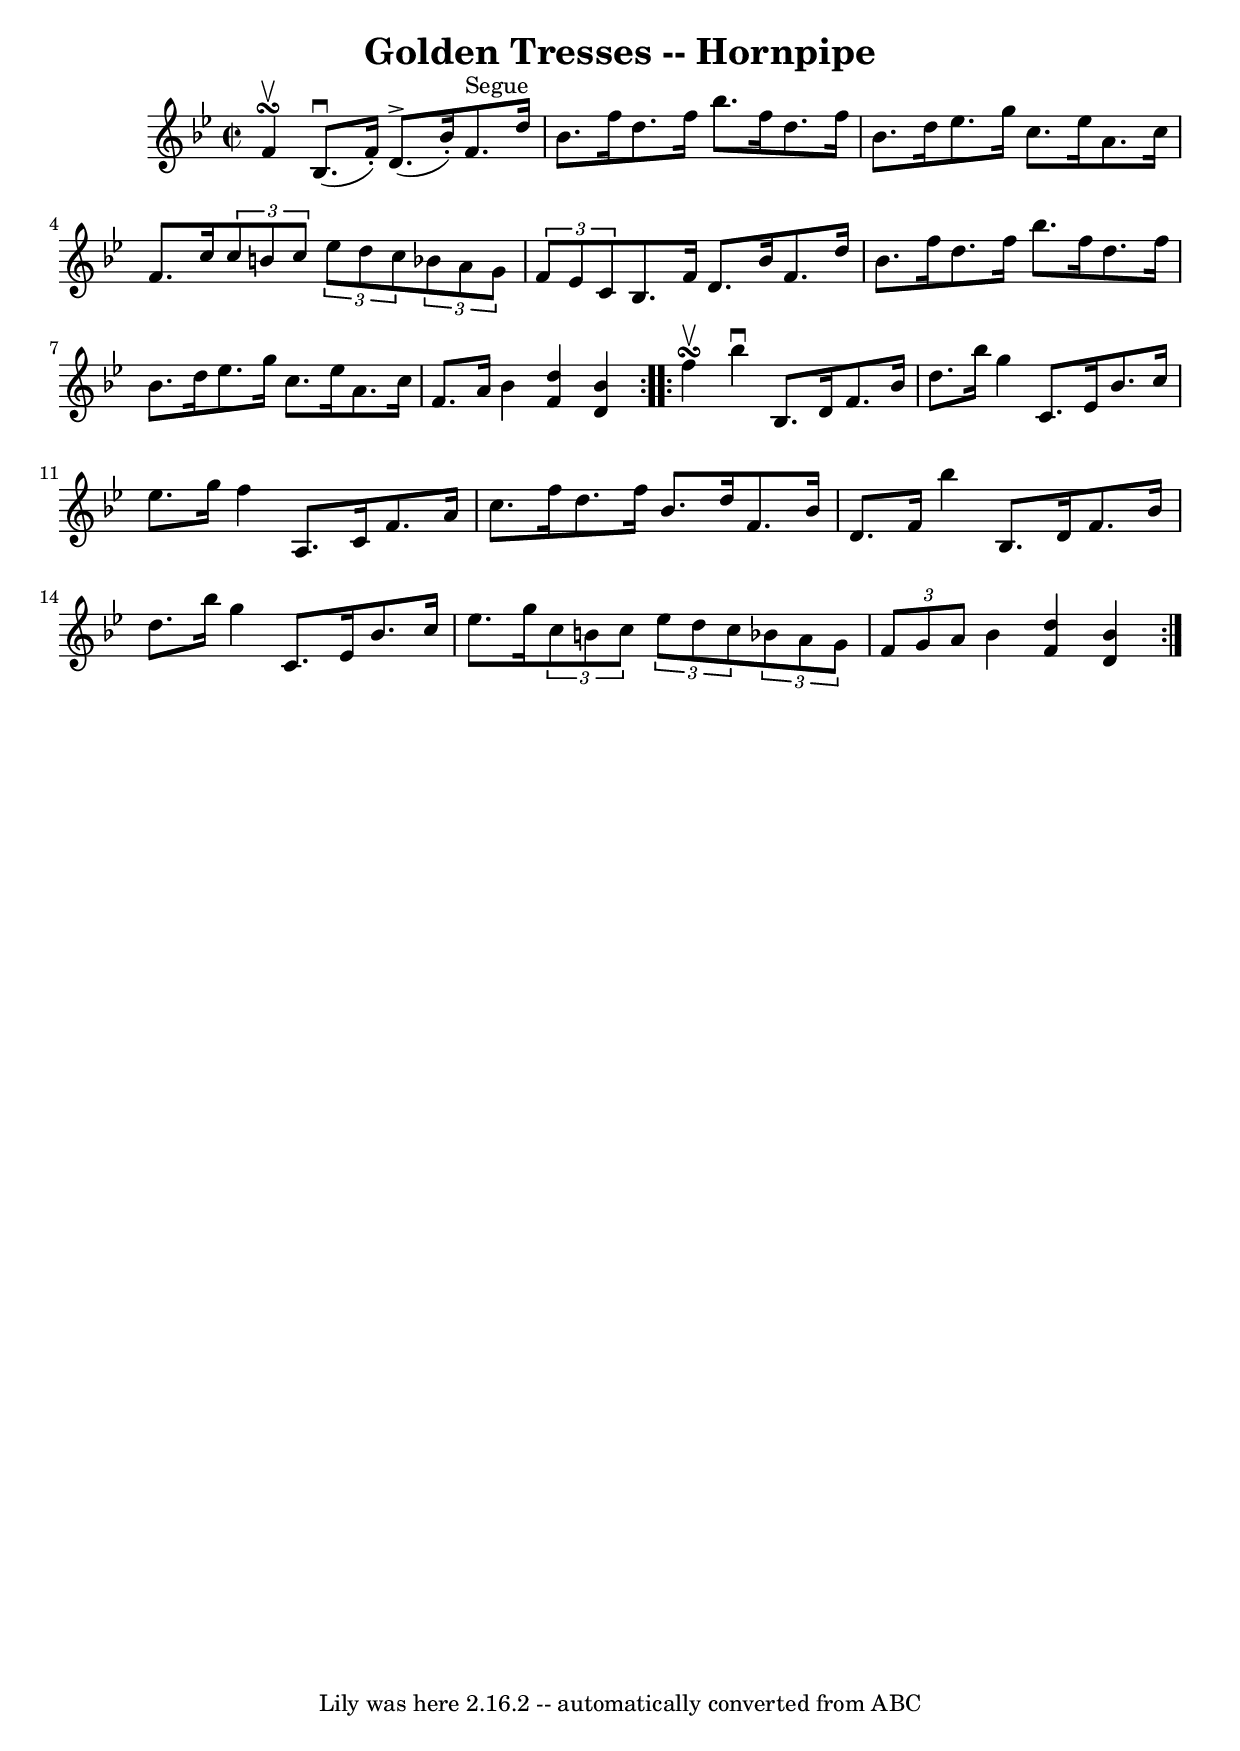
\version "2.7.40"
\include "Mammoth.ily"
\header {
	%% book = "Cole's 1000 Fiddle Tunes"
	crossRefNumber = "1"
	footnotes = ""
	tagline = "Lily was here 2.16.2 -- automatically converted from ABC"
	title = "Golden Tresses -- Hornpipe"
}
voicedefault =  {


\repeat volta 2 {
\override Staff.TimeSignature #'style = #'C
 \time 2/2 
\key bes \major f'4^\upbow\turn  |
 bes8. (^\downbow   
f'16 -.) d'8.^\accent(bes'16 -.) f'8.^"Segue" d''16 bes'8.  
 f''16  |
 d''8. f''16 bes''8. f''16 d''8. f''16    
bes'8. d''16  |
 ees''8. g''16 c''8. ees''16 a'8.    
c''16 f'8. c''16  |
 \times 2/3 { c''8 b'8 c''8  }   
\times 2/3 { ees''8 d''8 c''8  }   \times 2/3 { bes'!8 a'8 g'8  
}   \times 2/3 { f'8 ees'8 c'8  } |
 bes8. f'16 d'8.    
bes'16 f'8. d''16 bes'8. f''16  |
 d''8. f''16    
bes''8. f''16 d''8. f''16 bes'8. d''16  |
 ees''8.    
g''16 c''8. ees''16 a'8. c''16 f'8. a'16  |
 bes'4  
<< d''4 f'4   >> << bes'4 d'4   >> }     \repeat volta 2 { f''4 
^\upbow\turn  |
 bes''4^\downbow bes8. d'16 f'8. bes'16    
d''8. bes''16  |
 g''4 c'8. ees'16 bes'8. c''16    
ees''8. g''16  |
 f''4 a8. c'16 f'8. a'16 c''8.    
f''16  |
 d''8. f''16 bes'8. d''16 f'8. bes'16 d'8.   
 f'16  |
 bes''4 bes8. d'16 f'8. bes'16 d''8.    
bes''16  |
 g''4 c'8. ees'16 bes'8. c''16 ees''8.    
g''16  |
     \times 2/3 { c''8 b'8 c''8  }   \times 2/3 {   
ees''8 d''8 c''8  }   \times 2/3 { bes'!8 a'8 g'8  }   
\times 2/3 { f'8 g'8 a'8  } |
 bes'4  << d''4 f'4   >> <<  
 bes'4 d'4   >> }   
}

\score{
    <<

	\context Staff="default"
	{
	    \voicedefault 
	}

    >>
	\layout {
	}
	\midi {}
}
